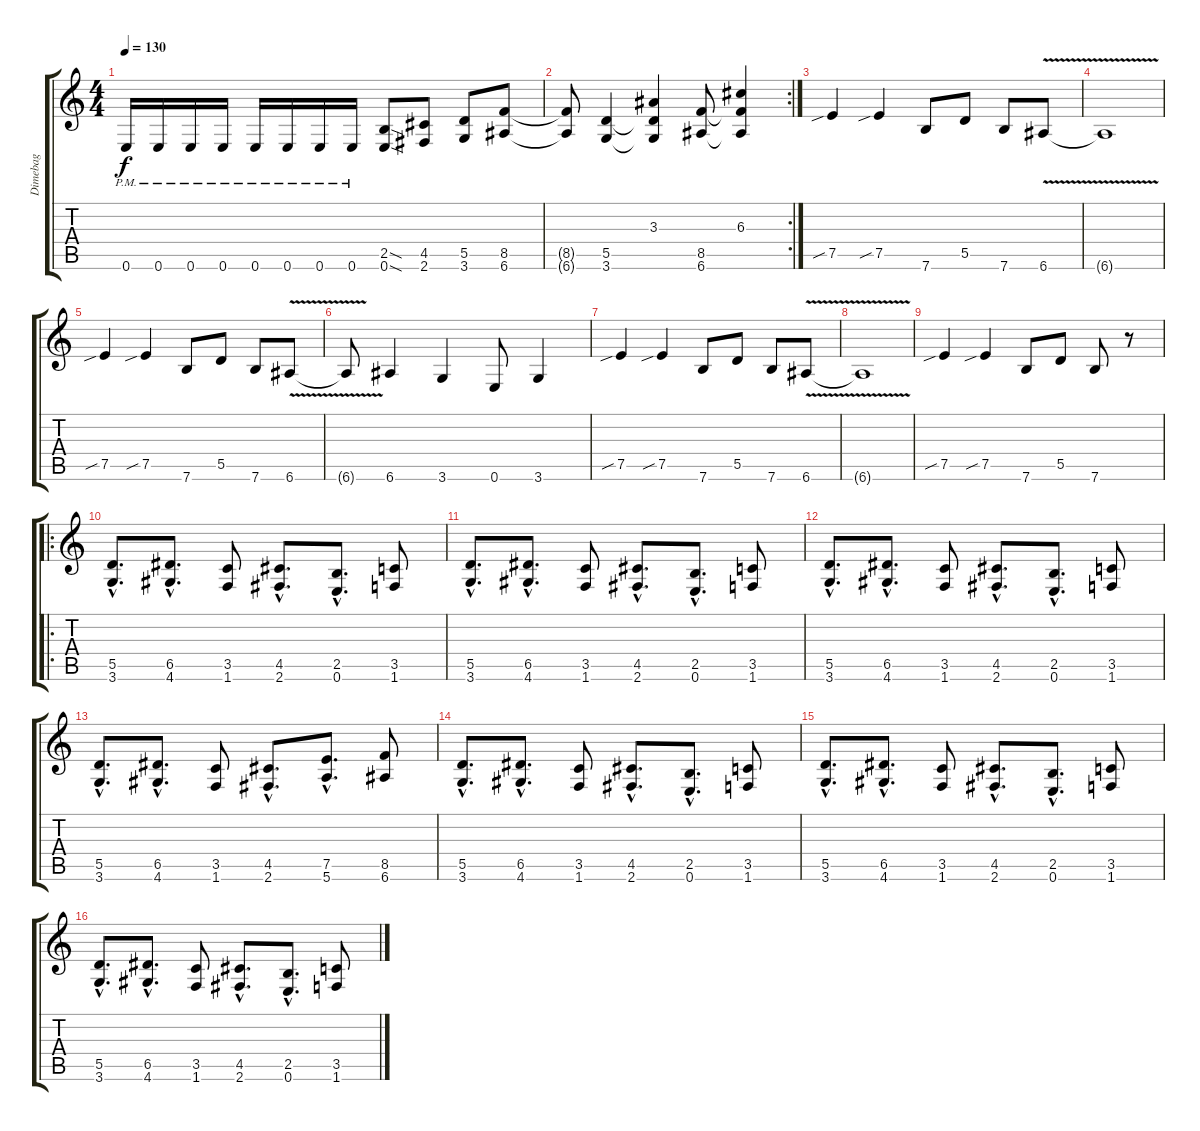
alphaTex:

\track ("Dimebag" "Dimebag") {instrument overdrivenguitar}
\staff {score tabs}
\tuning (E4 B3 G3 D3 A2 E2) {hide}
\ts (4 4)
\tempo 130
\clef g2
\ks c
0.6{pm}.16{dy f} 0.6{pm}.16 0.6{pm}.16 0.6{pm}.16 0.6{pm}.16 0.6{pm}.16 0.6{pm}.16 0.6{pm}.16 (2.5{sod} 0.6{sod}).8 (4.5 2.6).8 (5.5 3.6).8 (8.5 6.6).8 |
\rc 2
(8.5{t} 6.6{t}).8 (5.5 3.6).4 (3.3 5.5{t} 3.6{t}).4 (8.5 6.6).8 (6.3 8.5{t} 6.6{t}).4 |
7.5{sib}.4 7.5{sib}.4 7.6.8 5.5.8 7.6.8 6.6{v}.8 |
6.6{t}.1 |
7.5{sib}.4 7.5{sib}.4 7.6.8 5.5.8 7.6.8 6.6{v}.8 |
6.6{t}.8 6.6.4 3.6.4 0.6.8 3.6.4 |
7.5{sib}.4 7.5{sib}.4 7.6.8 5.5.8 7.6.8 6.6{v}.8 |
6.6{t}.1 |
7.5{sib}.4 7.5{sib}.4 7.6.8 5.5.8 7.6.8 r.8 |
\ro
(5.5{hac} 3.6{hac}).8{d} (6.5{hac} 4.6{hac}).8{d} (3.5 1.6).8 (4.5{hac} 2.6{hac}).8{d} (2.5{hac} 0.6{hac}).8{d} (3.5 1.6).8 |
(5.5{hac} 3.6{hac}).8{d} (6.5{hac} 4.6{hac}).8{d} (3.5 1.6).8 (4.5{hac} 2.6{hac}).8{d} (2.5{hac} 0.6{hac}).8{d} (3.5 1.6).8 |
(5.5{hac} 3.6{hac}).8{d} (6.5{hac} 4.6{hac}).8{d} (3.5 1.6).8 (4.5{hac} 2.6{hac}).8{d} (2.5{hac} 0.6{hac}).8{d} (3.5 1.6).8 |
(5.5{hac} 3.6{hac}).8{d} (6.5{hac} 4.6{hac}).8{d} (3.5 1.6).8 (4.5{hac} 2.6{hac}).8{d} (7.5{hac} 5.6{hac}).8{d} (8.5 6.6).8 |
(5.5{hac} 3.6{hac}).8{d} (6.5{hac} 4.6{hac}).8{d} (3.5 1.6).8 (4.5{hac} 2.6{hac}).8{d} (2.5{hac} 0.6{hac}).8{d} (3.5 1.6).8 |
(5.5{hac} 3.6{hac}).8{d} (6.5{hac} 4.6{hac}).8{d} (3.5 1.6).8 (4.5{hac} 2.6{hac}).8{d} (2.5{hac} 0.6{hac}).8{d} (3.5 1.6).8 |
(5.5{hac} 3.6{hac}).8{d} (6.5{hac} 4.6{hac}).8{d} (3.5 1.6).8 (4.5{hac} 2.6{hac}).8{d} (2.5{hac} 0.6{hac}).8{d} (3.5 1.6).8
